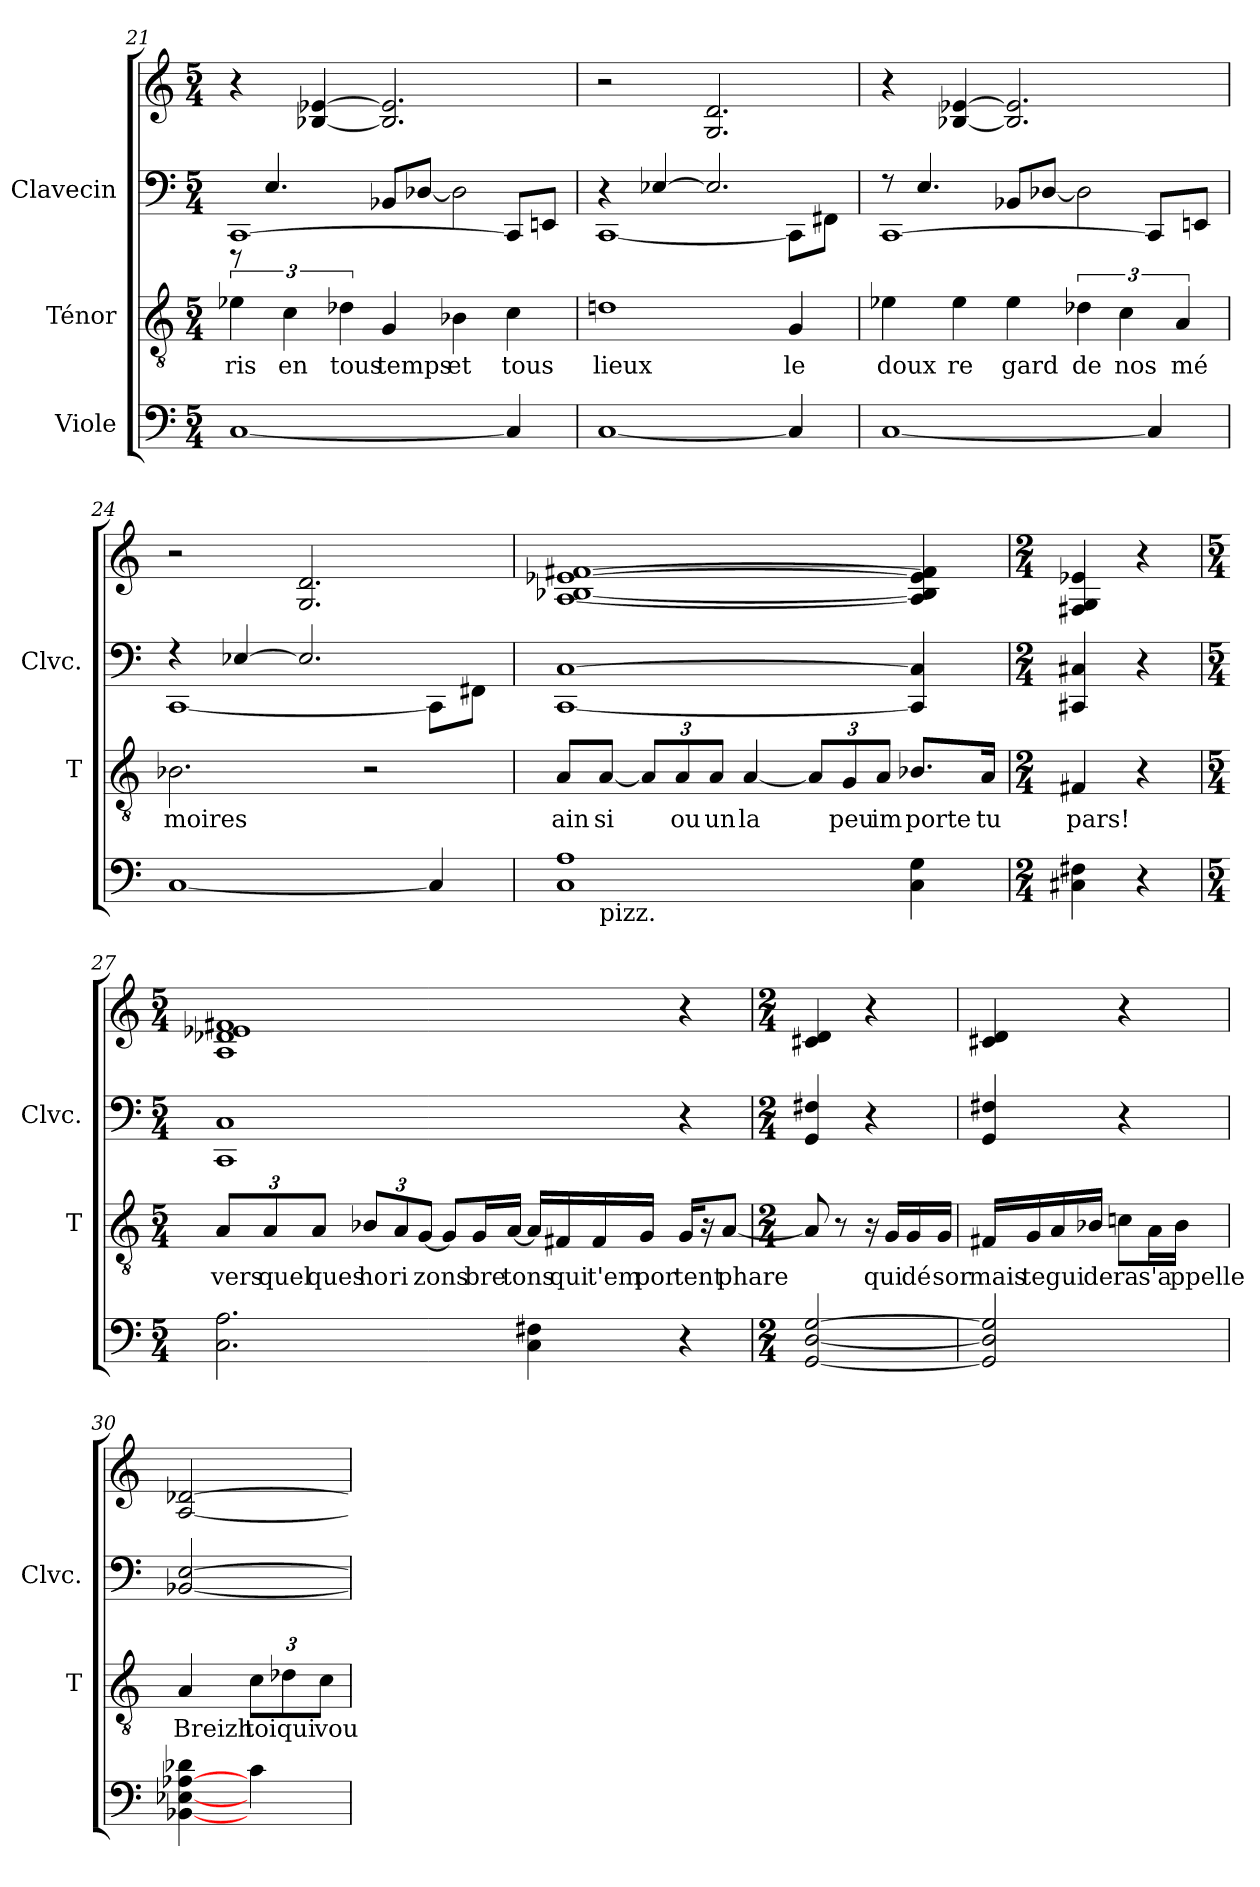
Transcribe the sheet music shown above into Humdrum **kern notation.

**kern	**kern	**text	**kern	**kern
*part3	*part2	*part2	*part1	*part1
*staff4	*staff3	*staff3	*staff2	*staff1
*I"Viole	*I"Ténor	*	*I"Clavecin	*
*	*I'T	*	*I'Clvc.	*
!!LO:LB:g=z
*clefF4	*clefGv2	*	*clefF4	*clefG2
*k[]	*k[]	*	*k[]	*k[]
*C:	*C:	*	*C:	*C:
*M5/4	*M5/4	*	*M5/4	*M5/4
=21	=21	=21	=21	=21
!	!	!LO:LY:b	!	!
*	*	*	*^	*
[1C	6e-X\	ris	[>1CC	8r	4r
.	.	.	.	4.E/	.
!	!	!LO:LY:b	!	!	!
.	6c\	en	.	.	.
.	.	.	.	.	[4B-/ [4e-/
!	!	!LO:LY:b	!	!	!
.	6d-X\	tous	.	.	.
!	!	!LO:LY:b	!	!	!
.	4G/	temps	.	8BB-X/L	2.B-/] 2.e-/]
.	.	.	.	[>8D-/J	.
!	!	!LO:LY:b	!	!	!
.	4B-X\	et	.	2D-\]	.
!	!	!LO:LY:b	!	!	!
4C/]	4c\	tous	8CC/L]	.	.
.	.	.	8EEn/J	.	.
=22	=22	=22	=22	=22	=22
!	!	!LO:LY:b	!	!	!
[1C	1dn	lieux	4rC	[<1CC	2r
.	.	.	[>4E-X/	.	.
.	.	.	2.E-/]	.	2.G/ 2.d/
!	!	!LO:LY:b	!	!	!
4C/]	4G/	le	.	8CC\L]	.
.	.	.	.	8FF#X\J	.
=23	=23	=23	=23	=23	=23
!	!	!LO:LY:b	!	!	!
[1C	4e-X\	doux	[>1CC	8rF	4r
.	.	.	.	4.E/	.
!	!	!LO:LY:b	!	!	!
.	4e-\	re	.	.	[4B-/ [4e-/
!	!	!LO:LY:b	!	!	!
.	4e-\	gard	.	8BB-X/L	2.B-/] 2.e-/]
.	.	.	.	[>8D-/J	.
!	!	!LO:LY:b	!	!	!
.	6d-X\	de	.	2D-\]	.
!	!	!LO:LY:b	!	!	!
.	6c\	nos	.	.	.
4C/]	.	.	8CC/L]	.	.
!	!	!LO:LY:b	!	!	!
.	6A/	mé	.	.	.
.	.	.	8EEn/J	.	.
=24	=24	=24	=24	=24	=24
!	!	!LO:LY:b	!	!	!
[1C	2.B-X\	moires	4r	[<1CC	2r
.	.	.	[>4E-/	.	.
.	.	.	2.E-/]	.	2.G/ 2.d/
.	2r	.	.	.	.
4C/]	.	.	.	8CC\L]	.
.	.	.	.	8FF#X\J	.
!!LO:PB:g=z
=25	=25	=25	=25	=25	=25
!	!	!LO:LY:b	!	!	!
*^	*	*	*v	*v	*
1C 1A	8ryy	8A/L	ain	[1CC [1C	[1A [1B-X [1e-X [1f#X
!	!LO:TX:b:t=pizz.	!	!	!	!
!	!	!	!LO:LY:b	!	!
.	1ryy	[8A/J	si	.	.
.	.	12A/L]	.	.	.
!	!	!	!LO:LY:b	!	!
.	.	12A/	ou	.	.
!	!	!	!LO:LY:b	!	!
.	.	12A/J	un	.	.
!	!	!	!LO:LY:b	!	!
.	.	[4A/	la	.	.
.	.	12A/L]	.	.	.
!	!	!	!LO:LY:b	!	!
.	.	12G/	peu	.	.
!	!	!	!LO:LY:b	!	!
.	.	12A/J	im	.	.
!	!	!	!LO:LY:b	!	!
4C\ 4G\	.	8.B-X/L	porte	4CC/] 4C/]	4A/] 4B-/] 4e-/] 4f#/]
.	8ryy	.	.	.	.
!	!	!	!LO:LY:b	!	!
.	.	16A/Jk	tu	.	.
*v	*v	*	*	*	*
=26	=26	=26	=26	=26
*M2/4	*M2/4	*	*M2/4	*M2/4
*^	*	*	*	*
!	!	!	!LO:LY:b	!	!
*v	*v	*	*	*	*
4C#X\ 4F#X\	4F#X/	pars!	4CC#X/ 4C#X/	4F#X/ 4G/ 4e-X/
4r	4r	.	4r	4r
!!LO:LB:g=z
=27	=27	=27	=27	=27
*M5/4	*M5/4	*	*M5/4	*M5/4
!	!	!LO:LY:b	!	!
2.C\ 2.A\	12A/L	vers	1CC 1C	1A 1d-X 1e-X 1f#X
!	!	!LO:LY:b	!	!
.	12A/	quel	.	.
!	!	!LO:LY:b	!	!
.	12A/J	ques	.	.
!	!	!LO:LY:b	!	!
.	12B-X/L	ho	.	.
!	!	!LO:LY:b	!	!
.	12A/	ri	.	.
!	!	!LO:LY:b	!	!
.	[12G/J	zons	.	.
.	8G/L]	.	.	.
!	!	!LO:LY:b	!	!
.	16G/L	bre	.	.
!	!	!LO:LY:b	!	!
.	[16A/JJ	tons	.	.
4C\ 4F#X\	16A/LL]	.	.	.
!	!	!LO:LY:b	!	!
.	16F#X/	qui	.	.
!	!	!LO:LY:b	!	!
.	16F#/	t'em	.	.
!	!	!LO:LY:b	!	!
.	16G/JJ	por	.	.
!	!	!LO:LY:b	!	!
4r	16G/KL	tent	4r	4r
.	16r	.	.	.
!	!	!LO:LY:b	!	!
.	[8A/J	phare	.	.
=28	=28	=28	=28	=28
*M2/4	*M2/4	*	*M2/4	*M2/4
[2GG/ [2D/ [2G/	8A/]	.	4GG/ 4F#X/	4c#X/ 4d/
.	8r	.	.	.
.	16r	.	4r	4r
!	!	!LO:LY:b	!	!
.	16G/LL	qui	.	.
!	!	!LO:LY:b	!	!
.	16G/	dé	.	.
!	!	!LO:LY:b	!	!
.	16G/JJ	sor	.	.
!!LO:PB:g=z
=29	=29	=29	=29	=29
!	!	!LO:LY:b	!	!
2GG/] 2D/] 2G/]	16F#X/LL	mais	4GG/ 4F#X/	4c#X/ 4d/
!	!	!LO:LY:b	!	!
.	16G/	te	.	.
!	!	!LO:LY:b	!	!
.	16A/	gui	.	.
!	!	!LO:LY:b	!	!
.	16B-X/JJ	de	.	.
!	!	!LO:LY:b	!	!
.	8cn\L	ra	4r	4r
!	!	!LO:LY:b	!	!
.	16A\L	s'a	.	.
!	!	!LO:LY:b	!	!
.	16B-\JJ	ppelle	.	.
=30	=30	=30	=30	=30
!	!	!LO:LY:b	!	!
[4BB-X\ [4E-X\ [4A-X\ 4d-X\	4A/	Breizh	[2BB-X/ [2E/	[2A/ [2d-X/
!	!	!LO:LY:b	!	!
4c\	12c\L	toi	.	.
!	!	!LO:LY:b	!	!
.	12d-X\	qui	.	.
!	!	!LO:LY:b	!	!
.	12c\J	vou	.	.
=	=	=	=	=
*-	*-	*-	*-	*-
